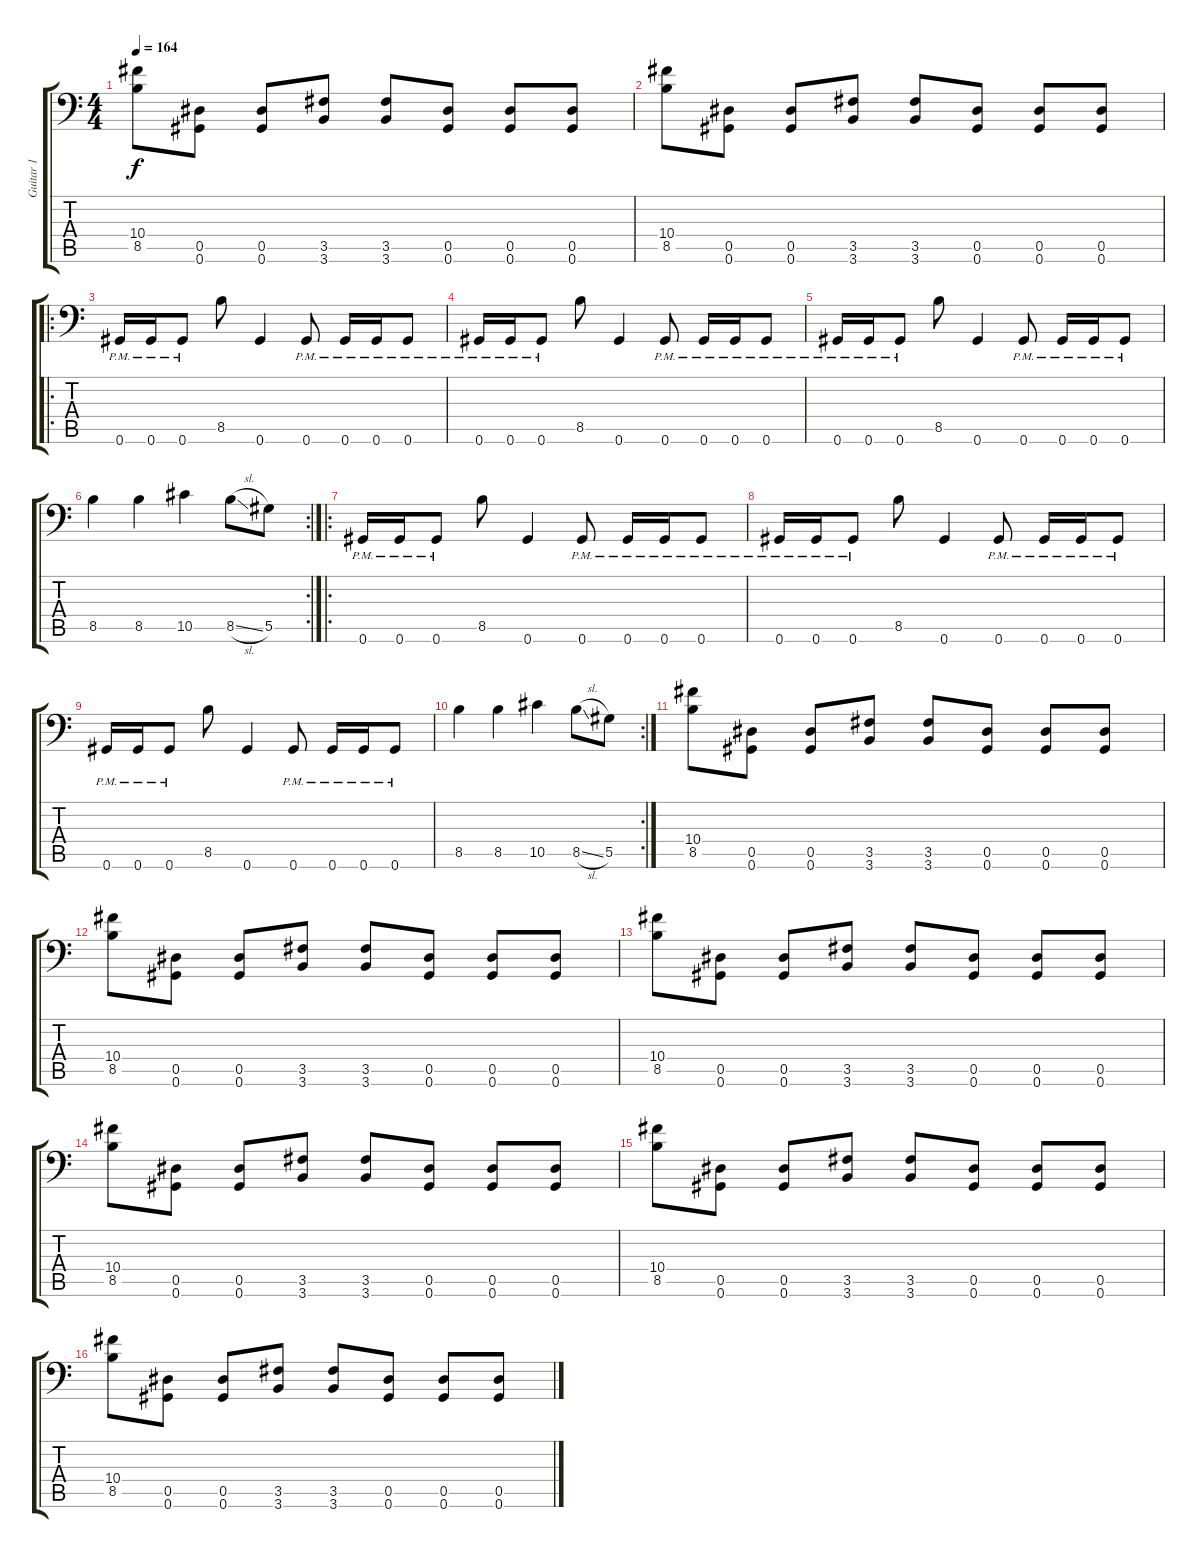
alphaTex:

\track ("Guitar 1" "Guitar 1") {instrument distortionguitar}
\staff {score tabs}
\tuning (Bb3 F3 Db3 Ab2 Eb2 Ab1) {hide}
\ts (4 4)
\tempo 164
\clef f4
\ks c
(10.4 8.5).8{dy f} (0.5 0.6).8 (0.5 0.6).8 (3.5 3.6).8 (3.5 3.6).8 (0.5 0.6).8 (0.5 0.6).8 (0.5 0.6).8 |
(10.4 8.5).8 (0.5 0.6).8 (0.5 0.6).8 (3.5 3.6).8 (3.5 3.6).8 (0.5 0.6).8 (0.5 0.6).8 (0.5 0.6).8 |
\ro
0.6{pm}.16 0.6{pm}.16 0.6{pm}.8 8.5.8 0.6.4 0.6{pm}.8 0.6{pm}.16 0.6{pm}.16 0.6{pm}.8 |
0.6{pm}.16 0.6{pm}.16 0.6{pm}.8 8.5.8 0.6.4 0.6{pm}.8 0.6{pm}.16 0.6{pm}.16 0.6{pm}.8 |
0.6{pm}.16 0.6{pm}.16 0.6{pm}.8 8.5.8 0.6.4 0.6{pm}.8 0.6{pm}.16 0.6{pm}.16 0.6{pm}.8 |
\rc 2
8.5.4 8.5.4 10.5.4 8.5{sl}.8 5.5.8 |
\ro
0.6{pm}.16 0.6{pm}.16 0.6{pm}.8 8.5.8 0.6.4 0.6{pm}.8 0.6{pm}.16 0.6{pm}.16 0.6{pm}.8 |
0.6{pm}.16 0.6{pm}.16 0.6{pm}.8 8.5.8 0.6.4 0.6{pm}.8 0.6{pm}.16 0.6{pm}.16 0.6{pm}.8 |
0.6{pm}.16 0.6{pm}.16 0.6{pm}.8 8.5.8 0.6.4 0.6{pm}.8 0.6{pm}.16 0.6{pm}.16 0.6{pm}.8 |
\rc 2
8.5.4 8.5.4 10.5.4 8.5{sl}.8 5.5.8 |
(10.4 8.5).8 (0.5 0.6).8 (0.5 0.6).8 (3.5 3.6).8 (3.5 3.6).8 (0.5 0.6).8 (0.5 0.6).8 (0.5 0.6).8 |
(10.4 8.5).8 (0.5 0.6).8 (0.5 0.6).8 (3.5 3.6).8 (3.5 3.6).8 (0.5 0.6).8 (0.5 0.6).8 (0.5 0.6).8 |
(10.4 8.5).8 (0.5 0.6).8 (0.5 0.6).8 (3.5 3.6).8 (3.5 3.6).8 (0.5 0.6).8 (0.5 0.6).8 (0.5 0.6).8 |
(10.4 8.5).8 (0.5 0.6).8 (0.5 0.6).8 (3.5 3.6).8 (3.5 3.6).8 (0.5 0.6).8 (0.5 0.6).8 (0.5 0.6).8 |
(10.4 8.5).8 (0.5 0.6).8 (0.5 0.6).8 (3.5 3.6).8 (3.5 3.6).8 (0.5 0.6).8 (0.5 0.6).8 (0.5 0.6).8 |
(10.4 8.5).8 (0.5 0.6).8 (0.5 0.6).8 (3.5 3.6).8 (3.5 3.6).8 (0.5 0.6).8 (0.5 0.6).8 (0.5 0.6).8
